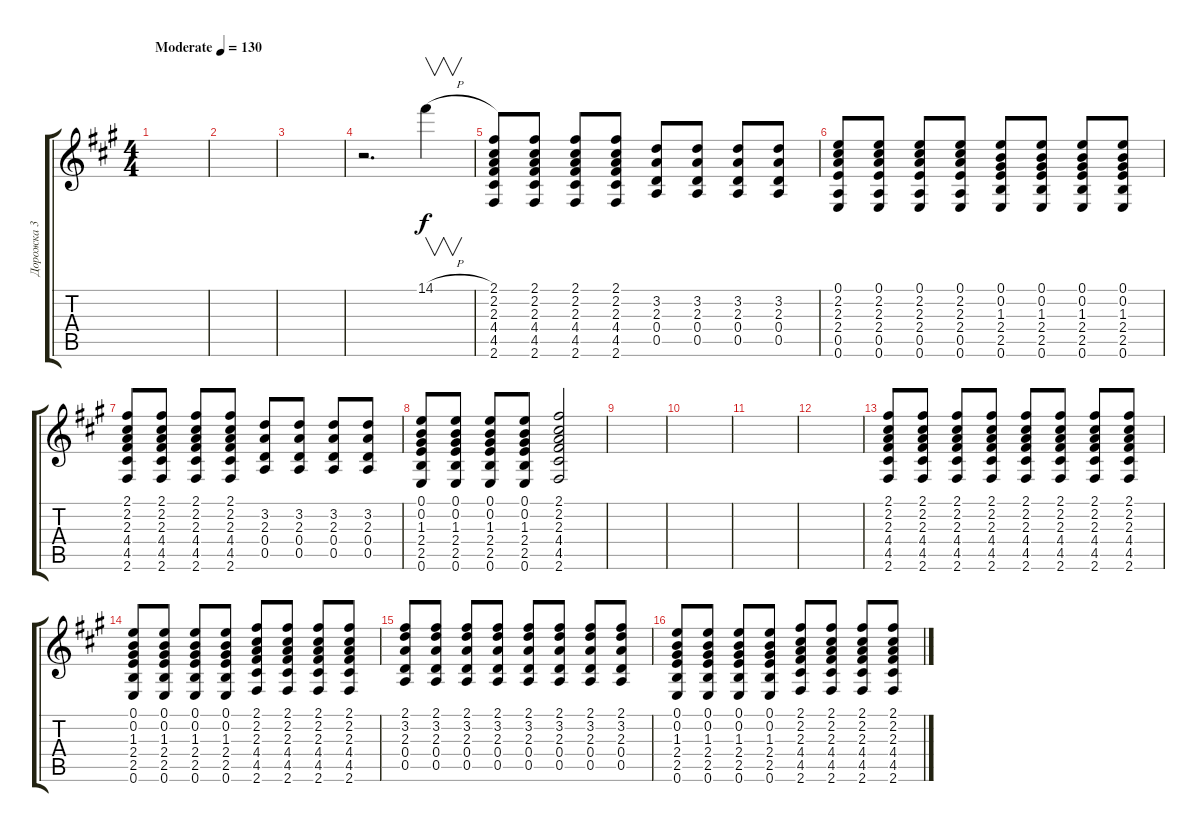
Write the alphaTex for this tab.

\track ("Дорожка 3" "Дорожка 3") {instrument overdrivenguitar}
\staff {score tabs}
\tuning (E4 B3 G3 D3 A2 E2) {hide}
\ts (4 4)
\tempo (130 "Moderate")
\clef g2
\ks f#minor
|
|
|
r.2{d} 14.1{h}.4{v} |
(2.1 2.2 2.3 4.4 4.5 2.6).8 (2.1 2.2 2.3 4.4 4.5 2.6).8 (2.1 2.2 2.3 4.4 4.5 2.6).8 (2.1 2.2 2.3 4.4 4.5 2.6).8 (3.2 2.3 0.4 0.5).8 (3.2 2.3 0.4 0.5).8 (3.2 2.3 0.4 0.5).8 (3.2 2.3 0.4 0.5).8 |
(0.1 2.2 2.3 2.4 0.5 0.6).8 (0.1 2.2 2.3 2.4 0.5 0.6).8 (0.1 2.2 2.3 2.4 0.5 0.6).8 (0.1 2.2 2.3 2.4 0.5 0.6).8 (0.1 0.2 1.3 2.4 2.5 0.6).8 (0.1 0.2 1.3 2.4 2.5 0.6).8 (0.1 0.2 1.3 2.4 2.5 0.6).8 (0.1 0.2 1.3 2.4 2.5 0.6).8 |
(2.1 2.2 2.3 4.4 4.5 2.6).8 (2.1 2.2 2.3 4.4 4.5 2.6).8 (2.1 2.2 2.3 4.4 4.5 2.6).8 (2.1 2.2 2.3 4.4 4.5 2.6).8 (3.2 2.3 0.4 0.5).8 (3.2 2.3 0.4 0.5).8 (3.2 2.3 0.4 0.5).8 (3.2 2.3 0.4 0.5).8 |
(0.1 0.2 1.3 2.4 2.5 0.6).8 (0.1 0.2 1.3 2.4 2.5 0.6).8 (0.1 0.2 1.3 2.4 2.5 0.6).8 (0.1 0.2 1.3 2.4 2.5 0.6).8 (2.1 2.2 2.3 4.4 4.5 2.6).2 |
|
|
|
|
(2.1 2.2 2.3 4.4 4.5 2.6).8 (2.1 2.2 2.3 4.4 4.5 2.6).8 (2.1 2.2 2.3 4.4 4.5 2.6).8 (2.1 2.2 2.3 4.4 4.5 2.6).8 (2.1 2.2 2.3 4.4 4.5 2.6).8 (2.1 2.2 2.3 4.4 4.5 2.6).8 (2.1 2.2 2.3 4.4 4.5 2.6).8 (2.1 2.2 2.3 4.4 4.5 2.6).8 |
(0.1 0.2 1.3 2.4 2.5 0.6).8 (0.1 0.2 1.3 2.4 2.5 0.6).8 (0.1 0.2 1.3 2.4 2.5 0.6).8 (0.1 0.2 1.3 2.4 2.5 0.6).8 (2.1 2.2 2.3 4.4 4.5 2.6).8 (2.1 2.2 2.3 4.4 4.5 2.6).8 (2.1 2.2 2.3 4.4 4.5 2.6).8 (2.1 2.2 2.3 4.4 4.5 2.6).8 |
(2.1 3.2 2.3 0.4 0.5).8 (2.1 3.2 2.3 0.4 0.5).8 (2.1 3.2 2.3 0.4 0.5).8 (2.1 3.2 2.3 0.4 0.5).8 (2.1 3.2 2.3 0.4 0.5).8 (2.1 3.2 2.3 0.4 0.5).8 (2.1 3.2 2.3 0.4 0.5).8 (2.1 3.2 2.3 0.4 0.5).8 |
(0.1 0.2 1.3 2.4 2.5 0.6).8 (0.1 0.2 1.3 2.4 2.5 0.6).8 (0.1 0.2 1.3 2.4 2.5 0.6).8 (0.1 0.2 1.3 2.4 2.5 0.6).8 (2.1 2.2 2.3 4.4 4.5 2.6).8 (2.1 2.2 2.3 4.4 4.5 2.6).8 (2.1 2.2 2.3 4.4 4.5 2.6).8 (2.1 2.2 2.3 4.4 4.5 2.6).8
